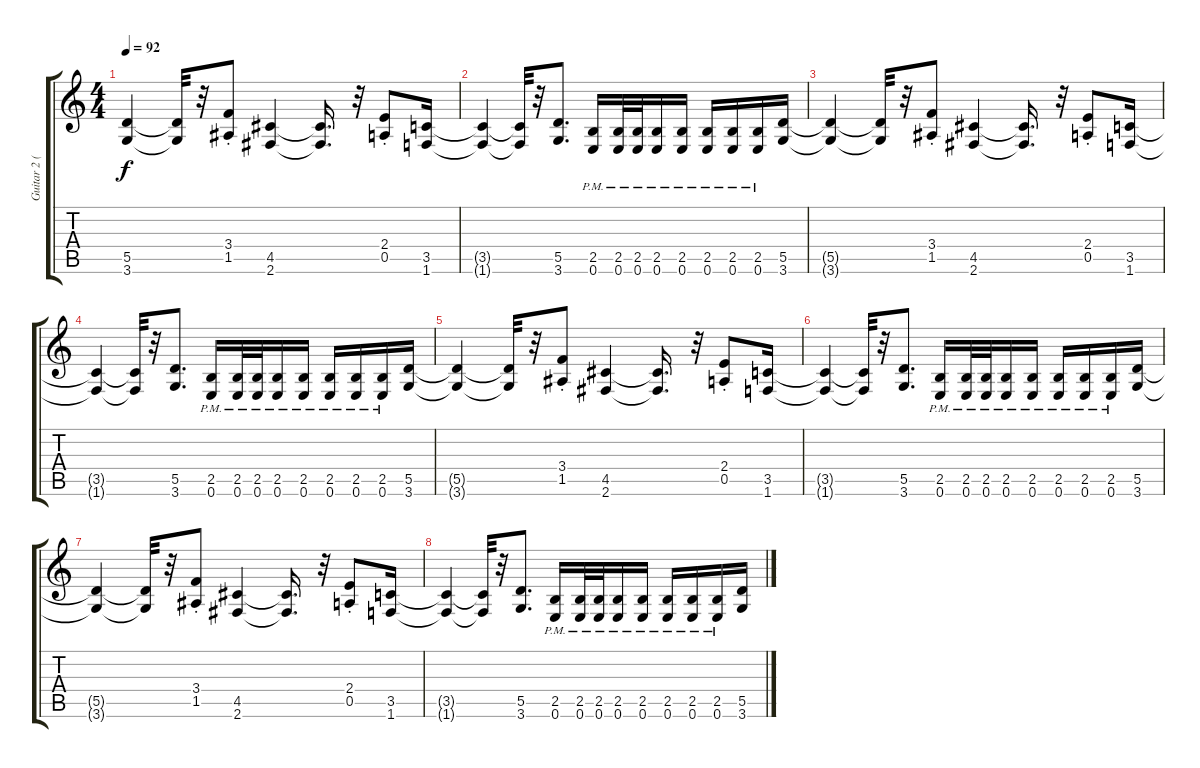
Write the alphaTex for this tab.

\track ("Guitar 2 (Distortion)" "Guitar 2 (") {instrument distortionguitar}
\staff {score tabs}
\tuning (E4 B3 G3 D3 A2 E2) {hide}
\ts (4 4)
\tempo 92
\clef g2
\ks c
(5.5{t} 3.6{t}).4{dy f} (5.5{t} 3.6{t}).32 r.32 (3.4{st} 1.5{st}).8 (4.5 2.6).4 (4.5{t} 2.6{t}).16{d} r.32 (2.4{st} 0.5{st}).8 (3.5 1.6).16 |
(3.5{t} 1.6{t}).4 (3.5{t} 1.6{t}).32 r.32 (5.5 3.6).8{d} (2.5{pm} 0.6{pm}).16 (2.5{pm} 0.6{pm}).32 (2.5{pm} 0.6{pm}).32 (2.5{pm} 0.6{pm}).16 (2.5{pm} 0.6{pm}).16 (2.5{pm} 0.6{pm}).16 (2.5{pm} 0.6{pm}).16 (2.5{pm} 0.6{pm}).16 (5.5 3.6).16 |
(5.5{t} 3.6{t}).4 (5.5{t} 3.6{t}).32 r.32 (3.4{st} 1.5{st}).8 (4.5 2.6).4 (4.5{t} 2.6{t}).16{d} r.32 (2.4{st} 0.5{st}).8 (3.5 1.6).16 |
(3.5{t} 1.6{t}).4 (3.5{t} 1.6{t}).32 r.32 (5.5 3.6).8{d} (2.5{pm} 0.6{pm}).16 (2.5{pm} 0.6{pm}).32 (2.5{pm} 0.6{pm}).32 (2.5{pm} 0.6{pm}).16 (2.5{pm} 0.6{pm}).16 (2.5{pm} 0.6{pm}).16 (2.5{pm} 0.6{pm}).16 (2.5{pm} 0.6{pm}).16 (5.5 3.6).16 |
(5.5{t} 3.6{t}).4 (5.5{t} 3.6{t}).32 r.32 (3.4{st} 1.5{st}).8 (4.5 2.6).4 (4.5{t} 2.6{t}).16{d} r.32 (2.4{st} 0.5{st}).8 (3.5 1.6).16 |
(3.5{t} 1.6{t}).4 (3.5{t} 1.6{t}).32 r.32 (5.5 3.6).8{d} (2.5{pm} 0.6{pm}).16 (2.5{pm} 0.6{pm}).32 (2.5{pm} 0.6{pm}).32 (2.5{pm} 0.6{pm}).16 (2.5{pm} 0.6{pm}).16 (2.5{pm} 0.6{pm}).16 (2.5{pm} 0.6{pm}).16 (2.5{pm} 0.6{pm}).16 (5.5 3.6).16 |
(5.5{t} 3.6{t}).4 (5.5{t} 3.6{t}).32 r.32 (3.4{st} 1.5{st}).8 (4.5 2.6).4 (4.5{t} 2.6{t}).16{d} r.32 (2.4{st} 0.5{st}).8 (3.5 1.6).16 |
(3.5{t} 1.6{t}).4 (3.5{t} 1.6{t}).32 r.32 (5.5 3.6).8{d} (2.5{pm} 0.6{pm}).16 (2.5{pm} 0.6{pm}).32 (2.5{pm} 0.6{pm}).32 (2.5{pm} 0.6{pm}).16 (2.5{pm} 0.6{pm}).16 (2.5{pm} 0.6{pm}).16 (2.5{pm} 0.6{pm}).16 (2.5{pm} 0.6{pm}).16 (5.5 3.6).16
